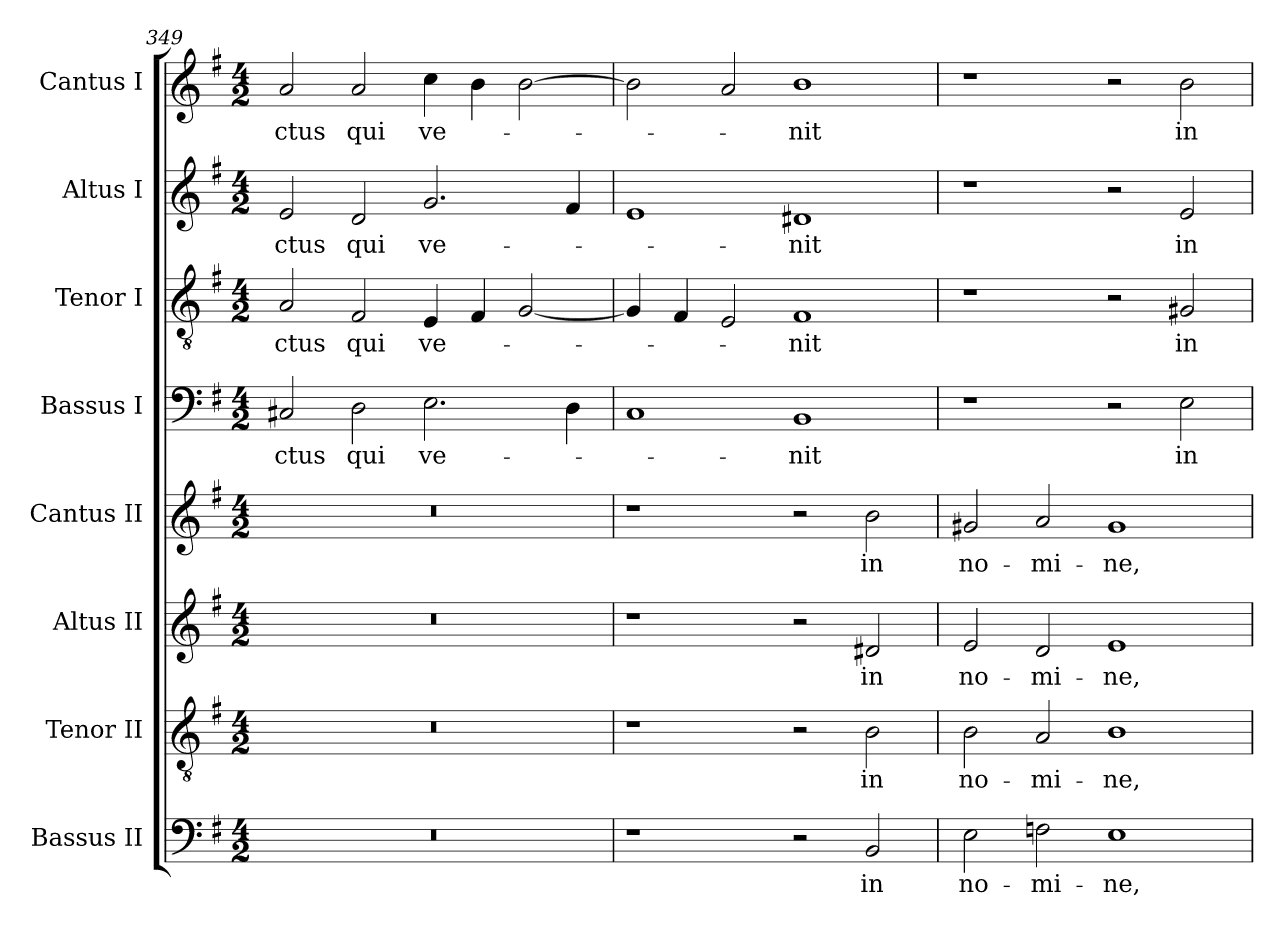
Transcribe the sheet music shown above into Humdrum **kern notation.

**kern	**text	**kern	**text	**kern	**text	**kern	**text	**kern	**text	**kern	**text	**kern	**text	**kern	**text
*part8	*part8	*part7	*part7	*part6	*part6	*part5	*part5	*part4	*part4	*part3	*part3	*part2	*part2	*part1	*part1
*staff8	*staff8	*staff7	*staff7	*staff6	*staff6	*staff5	*staff5	*staff4	*staff4	*staff3	*staff3	*staff2	*staff2	*staff1	*staff1
*I"Bassus II	*	*I"Tenor II	*	*I"Altus II	*	*I"Cantus II	*	*I"Bassus I	*	*I"Tenor I	*	*I"Altus I	*	*I"Cantus I	*
*I'B II	*	*I'T II	*	*I'A II	*	*I'C II	*	*I'B I	*	*I'T I	*	*I'A I	*	*I'C I	*
*clefF4	*	*clefGv2	*	*clefG2	*	*clefG2	*	*clefF4	*	*clefGv2	*	*clefG2	*	*clefG2	*
*k[f#]	*	*k[f#]	*	*k[f#]	*	*k[f#]	*	*k[f#]	*	*k[f#]	*	*k[f#]	*	*k[f#]	*
*G:	*	*G:	*	*G:	*	*G:	*	*G:	*	*G:	*	*G:	*	*G:	*
*M4/2	*	*M4/2	*	*M4/2	*	*M4/2	*	*M4/2	*	*M4/2	*	*M4/2	*	*M4/2	*
=349	=349	=349	=349	=349	=349	=349	=349	=349	=349	=349	=349	=349	=349	=349	=349
!	!	!	!	!	!	!	!	!	!LO:LY:b	!	!	!	!	!	!
!	!	!	!	!	!	!	!	!	!	!	!LO:LY:b	!	!	!	!
!	!	!	!	!	!	!	!	!	!	!	!	!	!LO:LY:b	!	!
!	!	!	!	!	!	!	!	!	!	!	!	!	!	!	!LO:LY:b
0r	.	0r	.	0r	.	0r	.	2C#X/	-ctus	2A/	-ctus	2e/	-ctus	2a/	-ctus
!	!	!	!	!	!	!	!	!	!LO:LY:b	!	!	!	!	!	!
!	!	!	!	!	!	!	!	!	!	!	!LO:LY:b	!	!	!	!
!	!	!	!	!	!	!	!	!	!	!	!	!	!LO:LY:b	!	!
!	!	!	!	!	!	!	!	!	!	!	!	!	!	!	!LO:LY:b
.	.	.	.	.	.	.	.	2D\	qui	2F#/	qui	2d/	qui	2a/	qui
!	!	!	!	!	!	!	!	!	!LO:LY:b	!	!	!	!	!	!
!	!	!	!	!	!	!	!	!	!	!	!LO:LY:b	!	!	!	!
!	!	!	!	!	!	!	!	!	!	!	!	!	!LO:LY:b	!	!
!	!	!	!	!	!	!	!	!	!	!	!	!	!	!	!LO:LY:b
.	.	.	.	.	.	.	.	2.E\	ve-	4E/	ve-	2.g/	ve-	4cc\	ve-
.	.	.	.	.	.	.	.	.	.	4F#/	.	.	.	4b\	.
.	.	.	.	.	.	.	.	.	.	[2G/	.	.	.	[2b\	.
.	.	.	.	.	.	.	.	4D\	.	.	.	4f#/	.	.	.
=350	=350	=350	=350	=350	=350	=350	=350	=350	=350	=350	=350	=350	=350	=350	=350
1r	.	1r	.	1r	.	1r	.	1C	.	4G/]	.	1e	.	2b\]	.
.	.	.	.	.	.	.	.	.	.	4F#/	.	.	.	.	.
.	.	.	.	.	.	.	.	.	.	2E/	.	.	.	2a/	.
!	!	!	!	!	!	!	!	!	!LO:LY:b	!	!	!	!	!	!
!	!	!	!	!	!	!	!	!	!	!	!LO:LY:b	!	!	!	!
!	!	!	!	!	!	!	!	!	!	!	!	!	!LO:LY:b	!	!
!	!	!	!	!	!	!	!	!	!	!	!	!	!	!	!LO:LY:b
2r	.	2r	.	2r	.	2r	.	1BB	-nit	1F#	-nit	1d#X	-nit	1b	-nit
!	!LO:LY:b	!	!	!	!	!	!	!	!	!	!	!	!	!	!
!	!	!	!LO:LY:b	!	!	!	!	!	!	!	!	!	!	!	!
!	!	!	!	!	!LO:LY:b	!	!	!	!	!	!	!	!	!	!
!	!	!	!	!	!	!	!LO:LY:b	!	!	!	!	!	!	!	!
2BB/	in	2B\	in	2d#X/	in	2b\	in	.	.	.	.	.	.	.	.
=351	=351	=351	=351	=351	=351	=351	=351	=351	=351	=351	=351	=351	=351	=351	=351
!	!LO:LY:b	!	!	!	!	!	!	!	!	!	!	!	!	!	!
!	!	!	!LO:LY:b	!	!	!	!	!	!	!	!	!	!	!	!
!	!	!	!	!	!LO:LY:b	!	!	!	!	!	!	!	!	!	!
!	!	!	!	!	!	!	!LO:LY:b	!	!	!	!	!	!	!	!
2E\	no-	2B\	no-	2e/	no-	2g#X/	no-	1r	.	1r	.	1r	.	1r	.
!	!LO:LY:b	!	!	!	!	!	!	!	!	!	!	!	!	!	!
!	!	!	!LO:LY:b	!	!	!	!	!	!	!	!	!	!	!	!
!	!	!	!	!	!LO:LY:b	!	!	!	!	!	!	!	!	!	!
!	!	!	!	!	!	!	!LO:LY:b	!	!	!	!	!	!	!	!
2Fn\	-mi-	2A/	-mi-	2d/	-mi-	2a/	-mi-	.	.	.	.	.	.	.	.
!	!LO:LY:b	!	!	!	!	!	!	!	!	!	!	!	!	!	!
!	!	!	!LO:LY:b	!	!	!	!	!	!	!	!	!	!	!	!
!	!	!	!	!	!LO:LY:b	!	!	!	!	!	!	!	!	!	!
!	!	!	!	!	!	!	!LO:LY:b	!	!	!	!	!	!	!	!
1E	-ne,	1B	-ne,	1e	-ne,	1g#	-ne,	2r	.	2r	.	2r	.	2r	.
!	!	!	!	!	!	!	!	!	!LO:LY:b	!	!	!	!	!	!
!	!	!	!	!	!	!	!	!	!	!	!LO:LY:b	!	!	!	!
!	!	!	!	!	!	!	!	!	!	!	!	!	!LO:LY:b	!	!
!	!	!	!	!	!	!	!	!	!	!	!	!	!	!	!LO:LY:b
.	.	.	.	.	.	.	.	2E\	in	2G#X/	in	2e/	in	2b\	in
=	=	=	=	=	=	=	=	=	=	=	=	=	=	=	=
*-	*-	*-	*-	*-	*-	*-	*-	*-	*-	*-	*-	*-	*-	*-	*-
